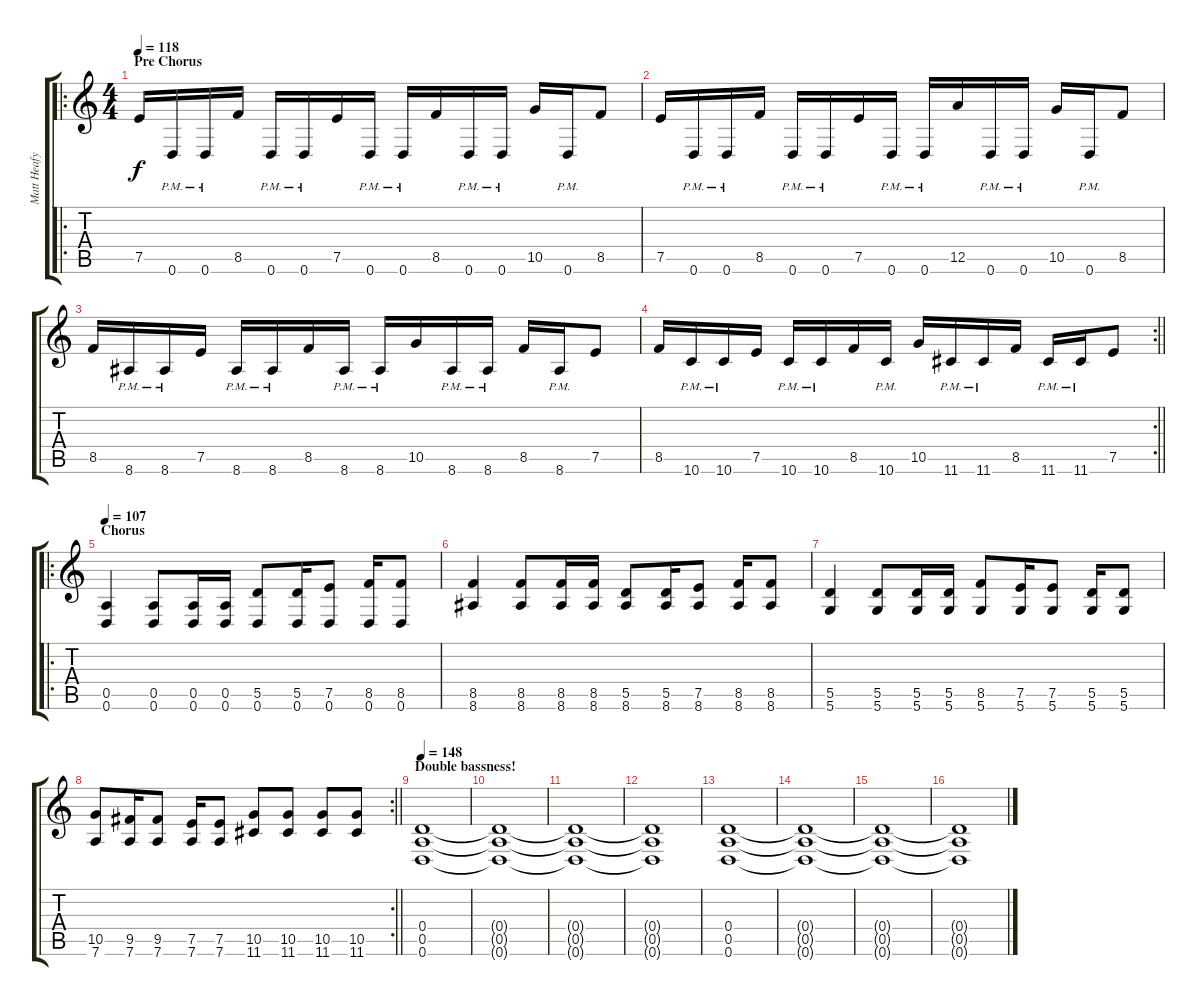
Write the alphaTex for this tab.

\track ("Matt Heafy" "Matt Heafy") {instrument distortionguitar}
\staff {score tabs}
\tuning (E4 B3 G3 D3 A2 D2) {hide}
\ro
\ts (4 4)
\section ("" "Pre Chorus")
\tempo 118
\clef g2
\ks c
7.5.16{dy f} 0.6{pm}.16 0.6{pm}.16 8.5.16 0.6{pm}.16 0.6{pm}.16 7.5.16 0.6{pm}.16 0.6{pm}.16 8.5.16 0.6{pm}.16 0.6{pm}.16 10.5.16 0.6{pm}.16 8.5.8 |
7.5.16 0.6{pm}.16 0.6{pm}.16 8.5.16 0.6{pm}.16 0.6{pm}.16 7.5.16 0.6{pm}.16 0.6{pm}.16 12.5.16 0.6{pm}.16 0.6{pm}.16 10.5.16 0.6{pm}.16 8.5.8 |
8.5.16 8.6{pm}.16 8.6{pm}.16 7.5.16 8.6{pm}.16 8.6{pm}.16 8.5.16 8.6{pm}.16 8.6{pm}.16 10.5.16 8.6{pm}.16 8.6{pm}.16 8.5.16 8.6{pm}.16 7.5.8 |
\rc 2
\barLineRight lightlight
8.5.16 10.6{pm}.16 10.6{pm}.16 7.5.16 10.6{pm}.16 10.6{pm}.16 8.5.16 10.6{pm}.16 10.5.16 11.6{pm}.16 11.6{pm}.16 8.5.16 11.6{pm}.16 11.6{pm}.16 7.5.8 |
\ro
\section ("" "Chorus")
\tempo 107
(0.5 0.6).4 (0.5 0.6).8 (0.5 0.6).16 (0.5 0.6).16 (5.5 0.6).8 (5.5 0.6).16 (7.5 0.6).8 (8.5 0.6).16 (8.5 0.6).8 |
(8.5 8.6).4 (8.5 8.6).8 (8.5 8.6).16 (8.5 8.6).16 (5.5 8.6).8 (5.5 8.6).16 (7.5 8.6).8 (8.5 8.6).16 (8.5 8.6).8 |
(5.5 5.6).4 (5.5 5.6).8 (5.5 5.6).16 (5.5 5.6).16 (8.5 5.6).8 (7.5 5.6).16 (7.5 5.6).8 (5.5 5.6).16 (5.5 5.6).8 |
\rc 2
\barLineRight lightlight
(10.5 7.6).8 (9.5 7.6).16 (9.5 7.6).8 (7.5 7.6).16 (7.5 7.6).8 (10.5 11.6).8 (10.5 11.6).8 (10.5 11.6).8 (10.5 11.6).8 |
\section ("" "Double bassness!")
\tempo 148
(0.4 0.5 0.6).1 |
(0.4{t} 0.5{t} 0.6{t}).1 |
(0.4{t} 0.5{t} 0.6{t}).1 |
(0.4{t} 0.5{t} 0.6{t}).1 |
(0.4 0.5 0.6).1 |
(0.4{t} 0.5{t} 0.6{t}).1 |
(0.4{t} 0.5{t} 0.6{t}).1 |
(0.4{t} 0.5{t} 0.6{t}).1
